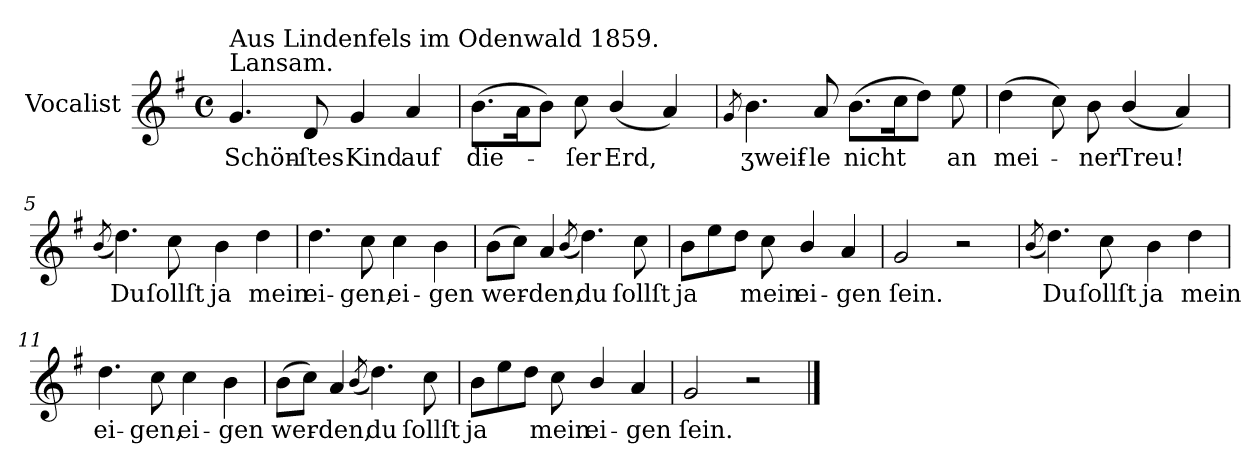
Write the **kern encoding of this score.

**kern	**text
*part1	*part1
*staff1	*staff1
*I"Vocalist	*
*k[f#]	*
*G:	*
*M4/4	*
*met(c)	*
=1	=1
!LO:TX:a:t=Lansam.	!
!LO:TX:a:t=Aus Lindenfels im Odenwald 1859.	!
4.g	Schön-
8d	-ſtes
4g	Kind
4a	auf
=2	=2
(8.b\L	die-
16aK	.
8bJ)	.
8cc	-ſer
(4b/	Erd,
4a)	.
=3	=3
8qg	.
4.b	ʒweif-
8a	-le
(8.bL	nicht
16ccK	.
8ddJ)	.
8ee	an
=4	=4
(4dd	mei-
8cc)	.
8b	-ner
(4b/	Treu!
4a)	.
=5	=5
(8qb	.
4.dd)	Du
8cc	ſollſt
4b	ja
4dd	mein
=6	=6
4.dd	ei-
8cc	-gen,
4cc	ei-
4b	-gen
=7	=7
(8bL	wer-
8ccJ)	.
4a	-den,
(8qb	.
4.dd)	du
8cc	ſollſt
=8	=8
8bL	ja
8ee	.
8ddJ	.
8cc	mein
4b/	ei-
4a	-gen
=9	=9
2g	ſein.
2r	.
=10	=10
(8qb	.
4.dd)	Du
8cc	ſollſt
4b	ja
4dd	mein
=11	=11
4.dd	ei-
8cc	-gen,
4cc	ei-
4b	-gen
=12	=12
(8bL	wer-
8ccJ)	.
4a	-den,
(8qb	.
4.dd)	du
8cc	ſollſt
=13	=13
8bL	ja
8ee	.
8ddJ	.
8cc	mein
4b/	ei-
4a	-gen
=14	=14
2g	ſein.
2r	.
==	==
*-	*-
